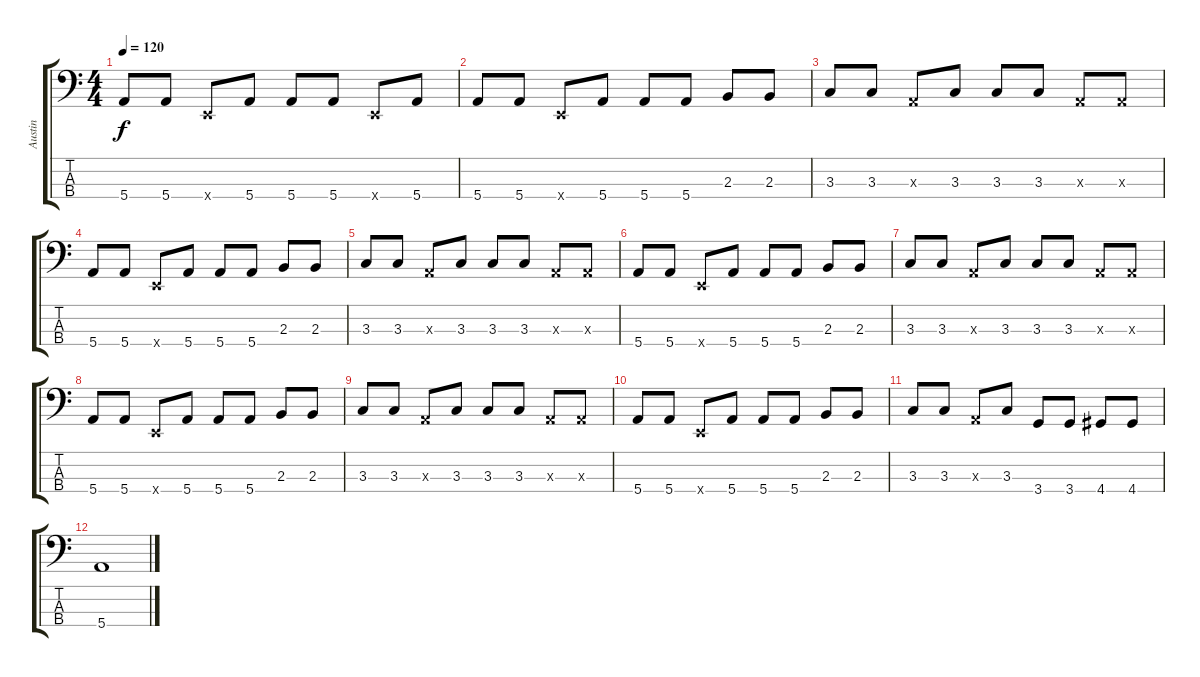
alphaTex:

\track ("Austin" "Austin") {instrument electricbassfinger}
\staff {score tabs}
\tuning (G2 D2 A1 E1) {hide}
\ts (4 4)
\tempo 120
\clef f4
\ks c
5.4.8{dy f} 5.4.8 0.4{x}.8 5.4.8 5.4.8 5.4.8 0.4{x}.8 5.4.8 |
5.4.8 5.4.8 0.4{x}.8 5.4.8 5.4.8 5.4.8 2.3.8 2.3.8 |
3.3.8 3.3.8 0.3{x}.8 3.3.8 3.3.8 3.3.8 0.3{x}.8 0.3{x}.8 |
5.4.8 5.4.8 0.4{x}.8 5.4.8 5.4.8 5.4.8 2.3.8 2.3.8 |
3.3.8 3.3.8 0.3{x}.8 3.3.8 3.3.8 3.3.8 0.3{x}.8 0.3{x}.8 |
5.4.8 5.4.8 0.4{x}.8 5.4.8 5.4.8 5.4.8 2.3.8 2.3.8 |
3.3.8 3.3.8 0.3{x}.8 3.3.8 3.3.8 3.3.8 0.3{x}.8 0.3{x}.8 |
5.4.8 5.4.8 0.4{x}.8 5.4.8 5.4.8 5.4.8 2.3.8 2.3.8 |
3.3.8 3.3.8 0.3{x}.8 3.3.8 3.3.8 3.3.8 0.3{x}.8 0.3{x}.8 |
5.4.8 5.4.8 0.4{x}.8 5.4.8 5.4.8 5.4.8 2.3.8 2.3.8 |
3.3.8 3.3.8 0.3{x}.8 3.3.8 3.4.8 3.4.8 4.4.8 4.4.8 |
5.4.1
